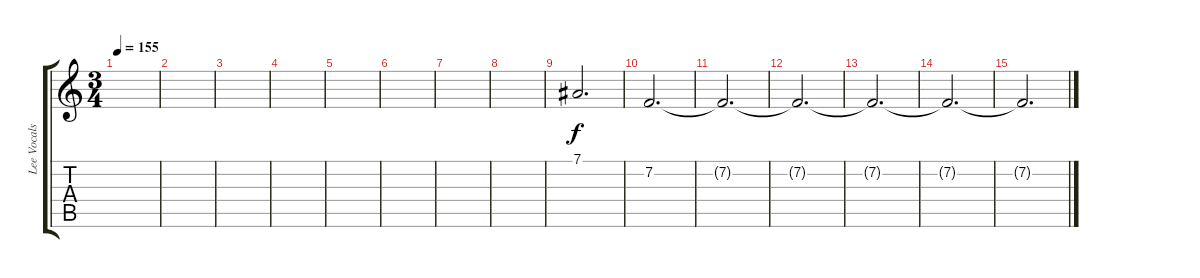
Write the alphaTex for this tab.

\track ("Lee Vocals" "Lee Vocals") {instrument oboe}
\staff {score tabs}
\tuning (Eb4 Bb3 Gb3 Db3 Ab2 Eb2) {hide}
\ts (3 4)
\tempo 155
\clef g2
\ks c
|
|
|
|
|
|
|
|
7.1.2{d} |
7.2.2{d volume 0} |
7.2{t}.2{d} |
7.2{t}.2{d} |
7.2{t}.2{d} |
7.2{t}.2{d} |
7.2{t}.2{d}
